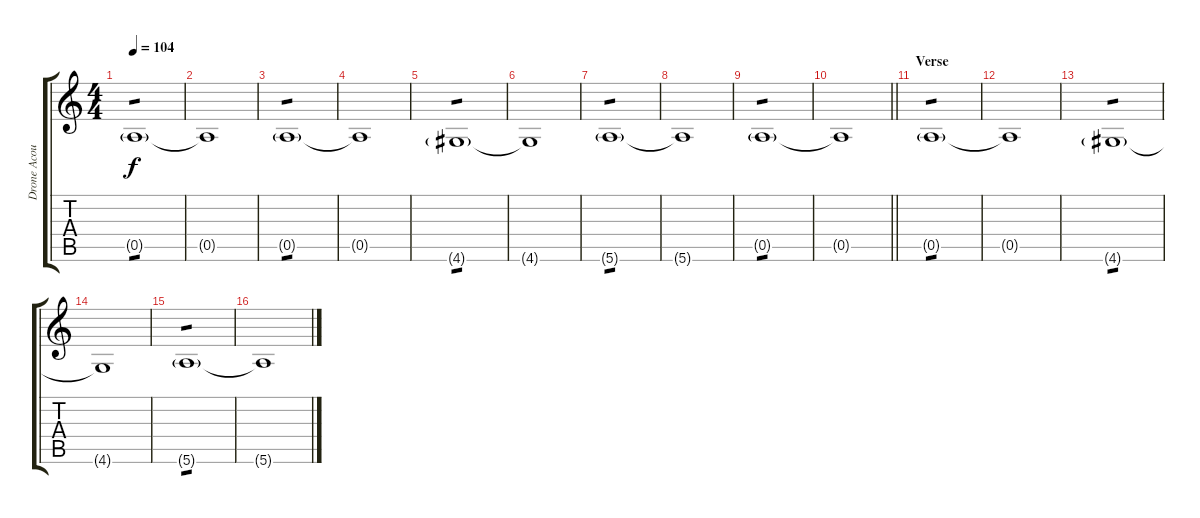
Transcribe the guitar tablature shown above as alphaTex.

\track ("Drone Acoustic" "Drone Acou") {instrument acousticguitarsteel}
\staff {score tabs}
\tuning (E4 B3 G3 D3 A2 E2) {hide}
\ts (4 4)
\tempo 104
\clef g2
\ks c
0.5{g}.1{tp 1 dy f} |
0.5{t}.1 |
0.5{g}.1{tp 1} |
0.5{t}.1 |
4.6{g}.1{tp 1} |
4.6{t}.1 |
5.6{g}.1{tp 1} |
5.6{t}.1 |
0.5{g}.1{tp 1} |
\barLineRight lightlight
0.5{t}.1 |
\section ("" "Verse")
0.5{g}.1{tp 1} |
0.5{t}.1 |
4.6{g}.1{tp 1} |
4.6{t}.1 |
5.6{g}.1{tp 1} |
5.6{t}.1
